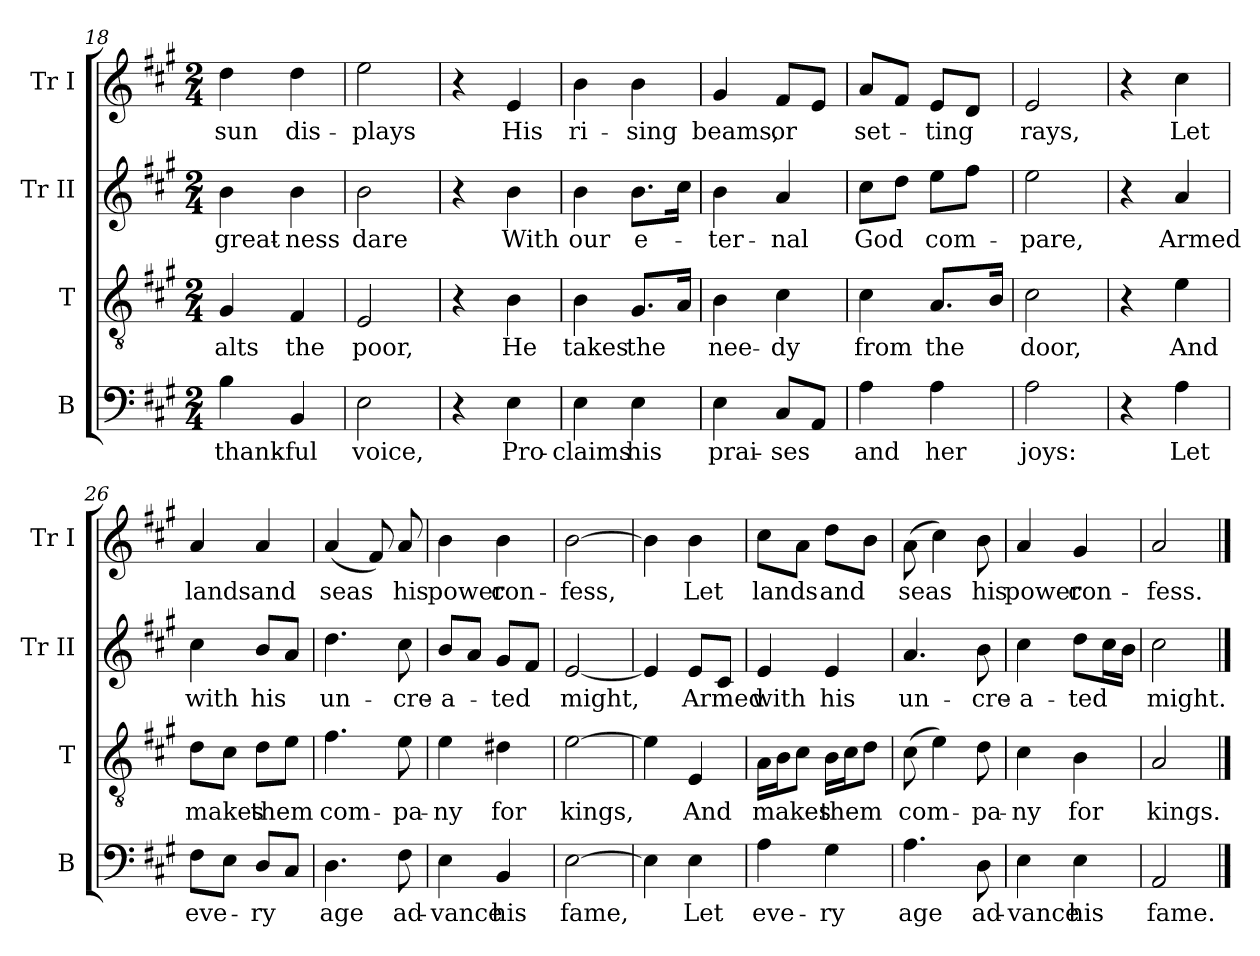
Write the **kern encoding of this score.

**kern	**text	**kern	**text	**kern	**text	**kern	**text
*part4	*part4	*part3	*part3	*part2	*part2	*part1	*part1
*staff4	*staff4	*staff3	*staff3	*staff2	*staff2	*staff1	*staff1
*I"B	*	*I"T	*	*I"Tr II	*	*I"Tr I	*
*I'B	*	*I'T	*	*I'Tr II	*	*I'Tr I	*
*clefF4	*	*clefGv2	*	*clefG2	*	*clefG2	*
*k[f#c#g#]	*	*k[f#c#g#]	*	*k[f#c#g#]	*	*k[f#c#g#]	*
*M2/4	*	*M2/4	*	*M2/4	*	*M2/4	*
=18	=18	=18	=18	=18	=18	=18	=18
4B\	thank-	4G#/	-alts	4b\	great-	4dd\	sun
4BB/	-ful	4F#/	the	4b\	-ness	4dd\	dis-
!!LO:LB:g=z
=19	=19	=19	=19	=19	=19	=19	=19
2E\	voice,	2E/	poor,	2b\	dare	2ee\	-plays
=20	=20	=20	=20	=20	=20	=20	=20
4r	.	4r	.	4r	.	4r	.
4E\	Pro-	4B\	He	4b\	With	4e/	His
=21	=21	=21	=21	=21	=21	=21	=21
4E\	-claims	4B\	takes	4b\	our	4b\	ri-
4E\	his	8.G#/L	the	8.b\L	e-	4b\	-sing
.	.	16A/Jk	.	16cc#\Jk	.	.	.
=22	=22	=22	=22	=22	=22	=22	=22
4E\	prai-	4B\	nee-	4b\	-ter-	4g#/	beams,
8C#/L	-ses	4c#\	-dy	4a/	-nal	8f#/L	or
8AA/J	.	.	.	.	.	8e/J	.
=23	=23	=23	=23	=23	=23	=23	=23
4A\	and	4c#\	from	8cc#\L	God	8a/L	set-
.	.	.	.	8dd\J	.	8f#/J	.
4A\	her	8.A/L	the	8ee\L	com-	8e/L	-ting
.	.	.	.	8ff#\J	.	8d/J	.
.	.	16B/Jk	.	.	.	.	.
=24	=24	=24	=24	=24	=24	=24	=24
2A\	joys:	2c#\	door,	2ee\	-pare,	2e/	rays,
=25	=25	=25	=25	=25	=25	=25	=25
4r	.	4r	.	4r	.	4r	.
4A\	Let	4e\	And	4a/	Armed	4cc#\	Let
=26	=26	=26	=26	=26	=26	=26	=26
8F#\L	eve-	8d\L	makes	4cc#\	with	4a/	lands
8E\J	.	8c#\J	.	.	.	.	.
8D/L	-ry	8d\L	them	8b/L	his	4a/	and
8C#/J	.	8e\J	.	8a/J	.	.	.
=27	=27	=27	=27	=27	=27	=27	=27
4.D\	age	4.f#\	com-	4.dd\	un-	(4a/	seas
.	.	.	.	.	.	8f#/)	.
8F#\	ad-	8e\	-pa-	8cc#\	-cre-	8a/	his
=28	=28	=28	=28	=28	=28	=28	=28
4E\	-vance	4e\	-ny	8b/L	-a-	4b\	power
.	.	.	.	8a/J	.	.	.
4BB/	his	4d#X\	for	8g#/L	-ted	4b\	con-
.	.	.	.	8f#/J	.	.	.
!!LO:PB:g=z
=29	=29	=29	=29	=29	=29	=29	=29
[2E\	fame,	[2e\	kings,	[2e/	might,	[2b\	-fess,
=30	=30	=30	=30	=30	=30	=30	=30
4E\]	.	4e\]	.	4e/]	.	4b\]	.
4E\	Let	4E/	And	8e/L	Armed	4b\	Let
.	.	.	.	8c#/J	.	.	.
=31	=31	=31	=31	=31	=31	=31	=31
4A\	eve-	16A\LL	makes	4e/	with	8cc#\L	lands
.	.	16B\J	.	.	.	.	.
.	.	8c#\J	.	.	.	8a\J	.
4G#\	-ry	16B\LL	them	4e/	his	8dd\L	and
.	.	16c#\J	.	.	.	.	.
.	.	8d\J	.	.	.	8b\J	.
=32	=32	=32	=32	=32	=32	=32	=32
4.A\	age	(8c#\	com-	4.a/	un-	(8a\	seas
.	.	4e\)	.	.	.	4cc#\)	.
8D\	ad-	8d\	-pa-	8b\	-cre-	8b\	his
=33	=33	=33	=33	=33	=33	=33	=33
4E\	-vance	4c#\	-ny	4cc#\	-a-	4a/	power
4E\	his	4B\	for	8dd\L	-ted	4g#/	con-
.	.	.	.	16cc#\L	.	.	.
.	.	.	.	16b\JJ	.	.	.
=34	=34	=34	=34	=34	=34	=34	=34
2AA/	fame.	2A/	kings.	2cc#\	might.	2a/	-fess.
==	==	==	==	==	==	==	==
*-	*-	*-	*-	*-	*-	*-	*-
